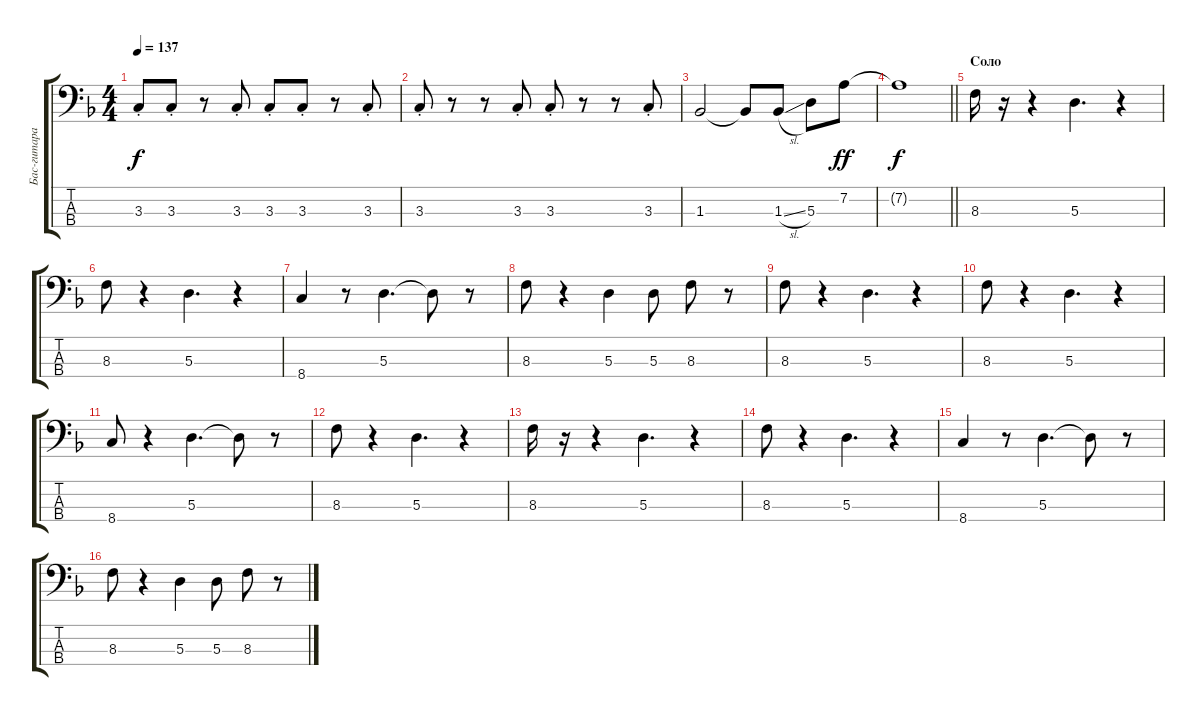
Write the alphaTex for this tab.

\track ("Бас-гитара" "Бас-гитара") {instrument electricbassfinger}
\staff {score tabs}
\tuning (G2 D2 A1 E1) {hide}
\ts (4 4)
\tempo 137
\clef f4
\ks dminor
3.3{st}.8{dy f} 3.3{st}.8 r.8 3.3{st}.8 3.3{st}.8 3.3{st}.8 r.8 3.3{st}.8 |
3.3{st}.8 r.8 r.8 3.3{st}.8 3.3{st}.8 r.8 r.8 3.3{st}.8 |
1.3.2 1.3{t}.8 1.3{sl}.8 5.3.8 7.2.8{dy ff} |
\barLineRight lightlight
7.2{t}.1{dy f} |
\section ("" "Соло")
8.3.16 r.16 r.4 5.3.4{d} r.4 |
8.3.8 r.4 5.3.4{d} r.4 |
8.4.4 r.8 5.3.4{d} 5.3{t}.8 r.8 |
8.3.8 r.4 5.3.4 5.3.8 8.3.8 r.8 |
8.3.8 r.4 5.3.4{d} r.4 |
8.3.8 r.4 5.3.4{d} r.4 |
8.4.8 r.4 5.3.4{d} 5.3{t}.8 r.8 |
8.3.8 r.4 5.3.4{d} r.4 |
8.3.16 r.16 r.4 5.3.4{d} r.4 |
8.3.8 r.4 5.3.4{d} r.4 |
8.4.4 r.8 5.3.4{d} 5.3{t}.8 r.8 |
8.3.8 r.4 5.3.4 5.3.8 8.3.8 r.8
